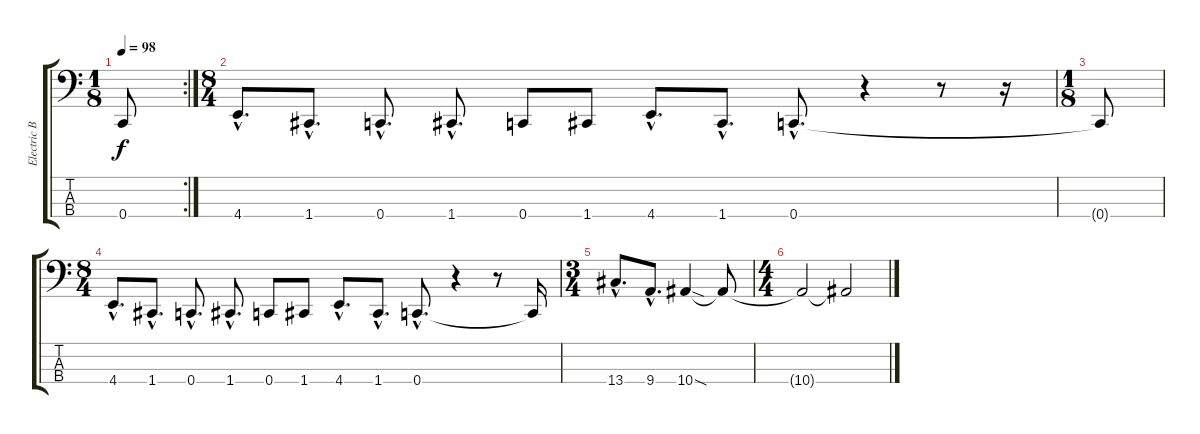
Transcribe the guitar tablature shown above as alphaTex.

\track ("Electric Bass" "Electric B") {instrument electricbassfinger}
\staff {score tabs}
\tuning (F2 C2 G1 C1) {hide}
\rc 2
\ts (1 8)
\tempo 98
\clef f4
\ks c
0.4{t}.8{dy f} |
\ts (8 4)
4.4{hac}.8{d} 1.4{hac}.8{d} 0.4{hac}.8{d} 1.4{hac}.8{d} 0.4.8 1.4.8 4.4{hac}.8{d} 1.4{hac}.8{d} 0.4{hac}.8{d} r.4 r.8 r.16 |
\ts (1 8)
0.4{t}.8 |
\ts (8 4)
4.4{hac}.8{d} 1.4{hac}.8{d} 0.4{hac}.8{d} 1.4{hac}.8{d} 0.4.8 1.4.8 4.4{hac}.8{d} 1.4{hac}.8{d} 0.4{hac}.8{d} r.4 r.8 0.4{t}.16 |
\ts (3 4)
13.4{hac}.8{d} 9.4{hac}.8{d} 10.4{sod}.4 10.4{t}.8 |
\ts (4 4)
10.4{t}.2 10.4{t}.2
